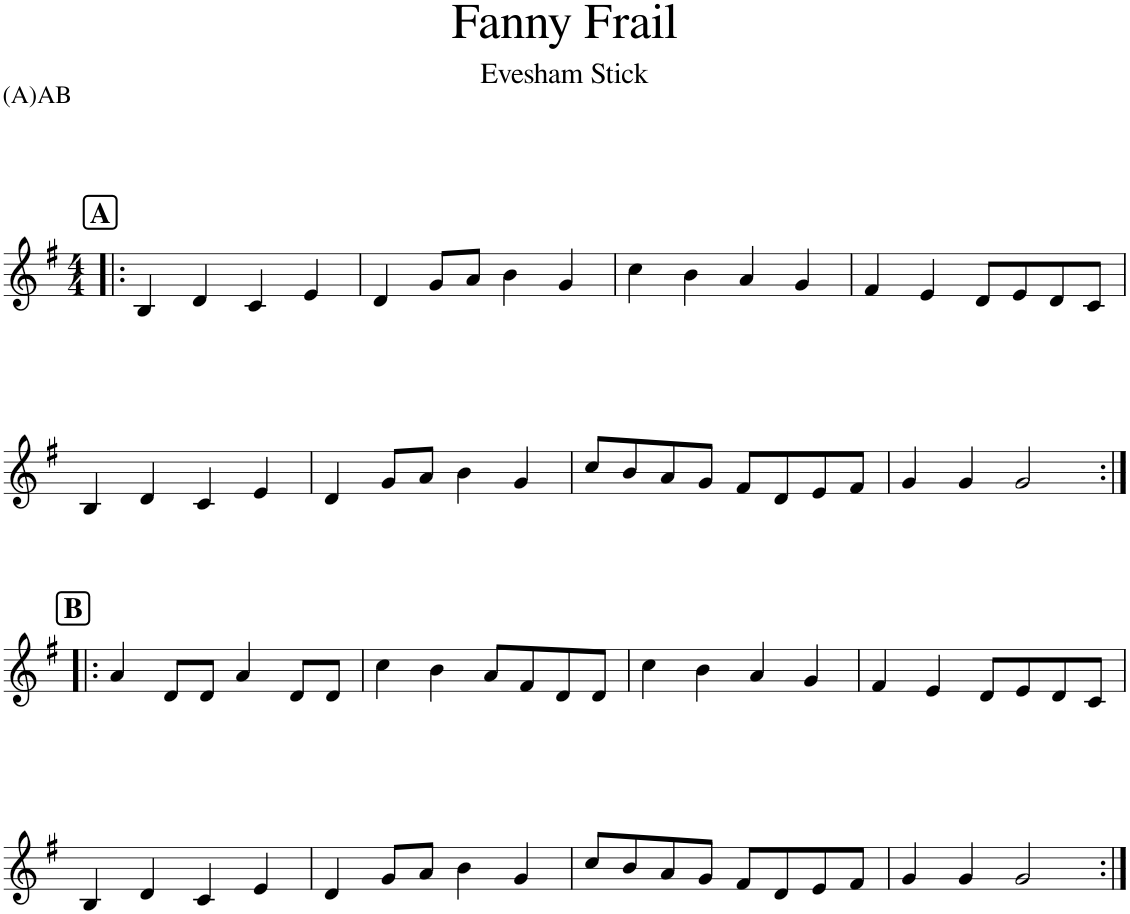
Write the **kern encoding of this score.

**kern
*part1
*staff1
*I"Piano
*I'Pno
*clefG2
*k[f#]
*G:
*M4/4
!!LO:REH:place=s1:a:B:cj:fs=14:t=A
=1!|:
4B/
4d/
4c/
4e/
=2
4d/
8g/L
8a/J
4b\
4g/
=3
4cc\
4b\
4a/
4g/
=4
4f#/
4e/
8d/L
8e/
8d/
8c/J
!!LO:LB:g=z
=5
4B/
4d/
4c/
4e/
=6
4d/
8g/L
8a/J
4b\
4g/
=7
8cc/L
8b/
8a/
8g/J
8f#/L
8d/
8e/
8f#/J
=8
4g/
4g/
2g/
!!LO:LB:g=z
!!LO:REH:place=s1:a:B:cj:fs=14:t=B
=9:|!|:
4a/
8d/L
8d/J
4a/
8d/L
8d/J
=10
4cc\
4b\
8a/L
8f#/
8d/
8d/J
=11
4cc\
4b\
4a/
4g/
=12
4f#/
4e/
8d/L
8e/
8d/
8c/J
!!LO:LB:g=z
=13
4B/
4d/
4c/
4e/
=14
4d/
8g/L
8a/J
4b\
4g/
=15
8cc/L
8b/
8a/
8g/J
8f#/L
8d/
8e/
8f#/J
=16
4g/
4g/
2g/
=:|!
*-
